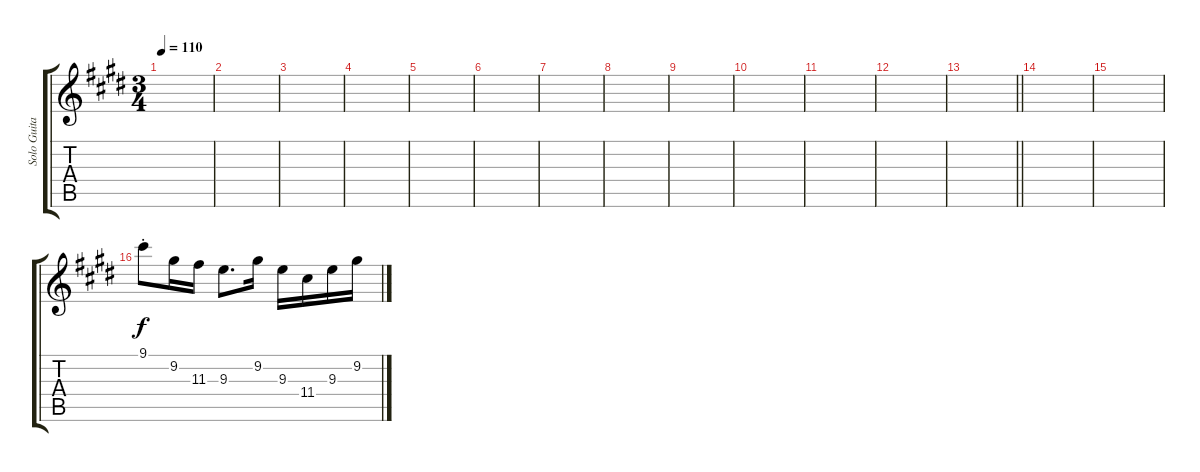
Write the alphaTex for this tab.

\track ("Solo Guitar 2" "Solo Guita") {instrument overdrivenguitar}
\staff {score tabs}
\tuning (E4 B3 G3 D3 A2 E2) {hide}
\ts (3 4)
\tempo 110
\clef g2
\ks c#minor
|
|
|
|
|
\ks e
|
\ks c#minor
|
|
|
\ks e
|
\ks c#minor
|
|
\barLineRight lightlight
|
|
|
9.1{st}.8 9.2.16 11.3.16 9.3.8{d} 9.2.16 9.3.16 11.4.16 9.3.16 9.2.16
